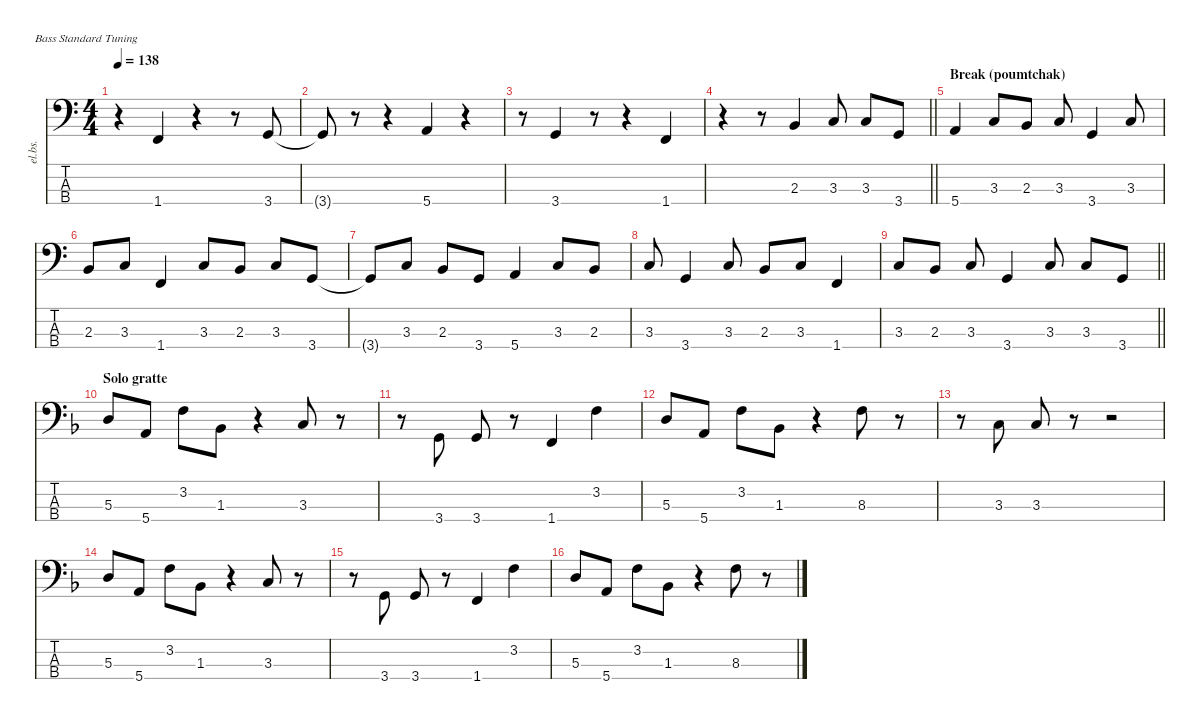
\defaultSystemsLayout 4
\hideDynamics
\bracketExtendMode nobrackets
\track ("Basse" "el.bs.") {instrument electricbassfinger}
\staff {score tabs}
\tuning (G2 D2 A1 E1)
\ts (4 4)
\tempo 138
\clef f4
\ks aminor
r.4{dy f beam Down} 1.4.4{beam Up} r.4{beam Up} r.8{beam Up} 3.4.8{beam Up} |
3.4{t}.8{beam Up} r.8{beam Up} r.4{beam Up} 5.4.4{beam Up} r.4{beam Up} |
r.8{beam Down} 3.4.4{beam Up} r.8{beam Up} r.4{beam Up} 1.4.4{beam Up} |
\barLineRight lightlight
r.4{beam Down} r.8{beam Down} 2.3.4{beam Up} 3.3.8{beam Up} 3.3.8{beam Up} 3.4.8{beam Up} |
\section ("" "Break (poumtchak)")
5.4.4{beam Up} 3.3.8{beam Up} 2.3.8{beam Up} 3.3.8{beam Up} 3.4.4{beam Up} 3.3.8{beam Up} |
2.3.8{beam Up} 3.3.8{beam Up} 1.4.4{beam Up} 3.3.8{beam Up} 2.3.8{beam Up} 3.3.8{beam Up} 3.4.8{beam Up} |
3.4{t}.8{beam Up} 3.3.8{beam Up} 2.3.8{beam Up} 3.4.8{beam Up} 5.4.4{beam Up} 3.3.8{beam Up} 2.3.8{beam Up} |
3.3.8{beam Up} 3.4.4{beam Up} 3.3.8{beam Up} 2.3.8{beam Up} 3.3.8{beam Up} 1.4.4{beam Up} |
\barLineRight lightlight
3.3.8{beam Up} 2.3.8{beam Up} 3.3.8{beam Up} 3.4.4{beam Up} 3.3.8{beam Up} 3.3.8{beam Up} 3.4.8{beam Up} |
\section ("" "Solo gratte")
\ks dminor
5.3{acc forcenatural}.8{beam Up} 5.4{acc forcenatural}.8{beam Up} 3.2{acc forcenatural}.8{beam Down} 1.3{acc b}.8{beam Down} r.4{beam Down} 3.3{acc forcenatural}.8{beam Up} r.8{beam Up} |
r.8{beam Down} 3.4{acc forcenatural}.8{beam Up} 3.4{acc forcenatural}.8{beam Up} r.8{beam Up} 1.4{acc forcenatural}.4{beam Up} 3.2{acc forcenatural}.4{beam Down} |
5.3{acc forcenatural}.8{beam Up} 5.4{acc forcenatural}.8{beam Up} 3.2{acc forcenatural}.8{beam Down} 1.3{acc b}.8{beam Down} r.4{beam Down} 8.3{acc forcenatural}.8{beam Down} r.8{beam Down} |
r.8{beam Down} 3.3{acc forcenatural}.8{beam Up} 3.3{acc forcenatural}.8{beam Up} r.8{beam Up} r.2{beam Up} |
5.3{acc forcenatural}.8{beam Up} 5.4{acc forcenatural}.8{beam Up} 3.2{acc forcenatural}.8{beam Down} 1.3{acc b}.8{beam Down} r.4{beam Down} 3.3{acc forcenatural}.8{beam Up} r.8{beam Up} |
r.8{beam Down} 3.4{acc forcenatural}.8{beam Up} 3.4{acc forcenatural}.8{beam Up} r.8{beam Up} 1.4{acc forcenatural}.4{beam Up} 3.2{acc forcenatural}.4{beam Down} |
5.3{acc forcenatural}.8{beam Up} 5.4{acc forcenatural}.8{beam Up} 3.2{acc forcenatural}.8{beam Down} 1.3{acc b}.8{beam Down} r.4{beam Down} 8.3{acc forcenatural}.8{beam Down} r.8{beam Down}
